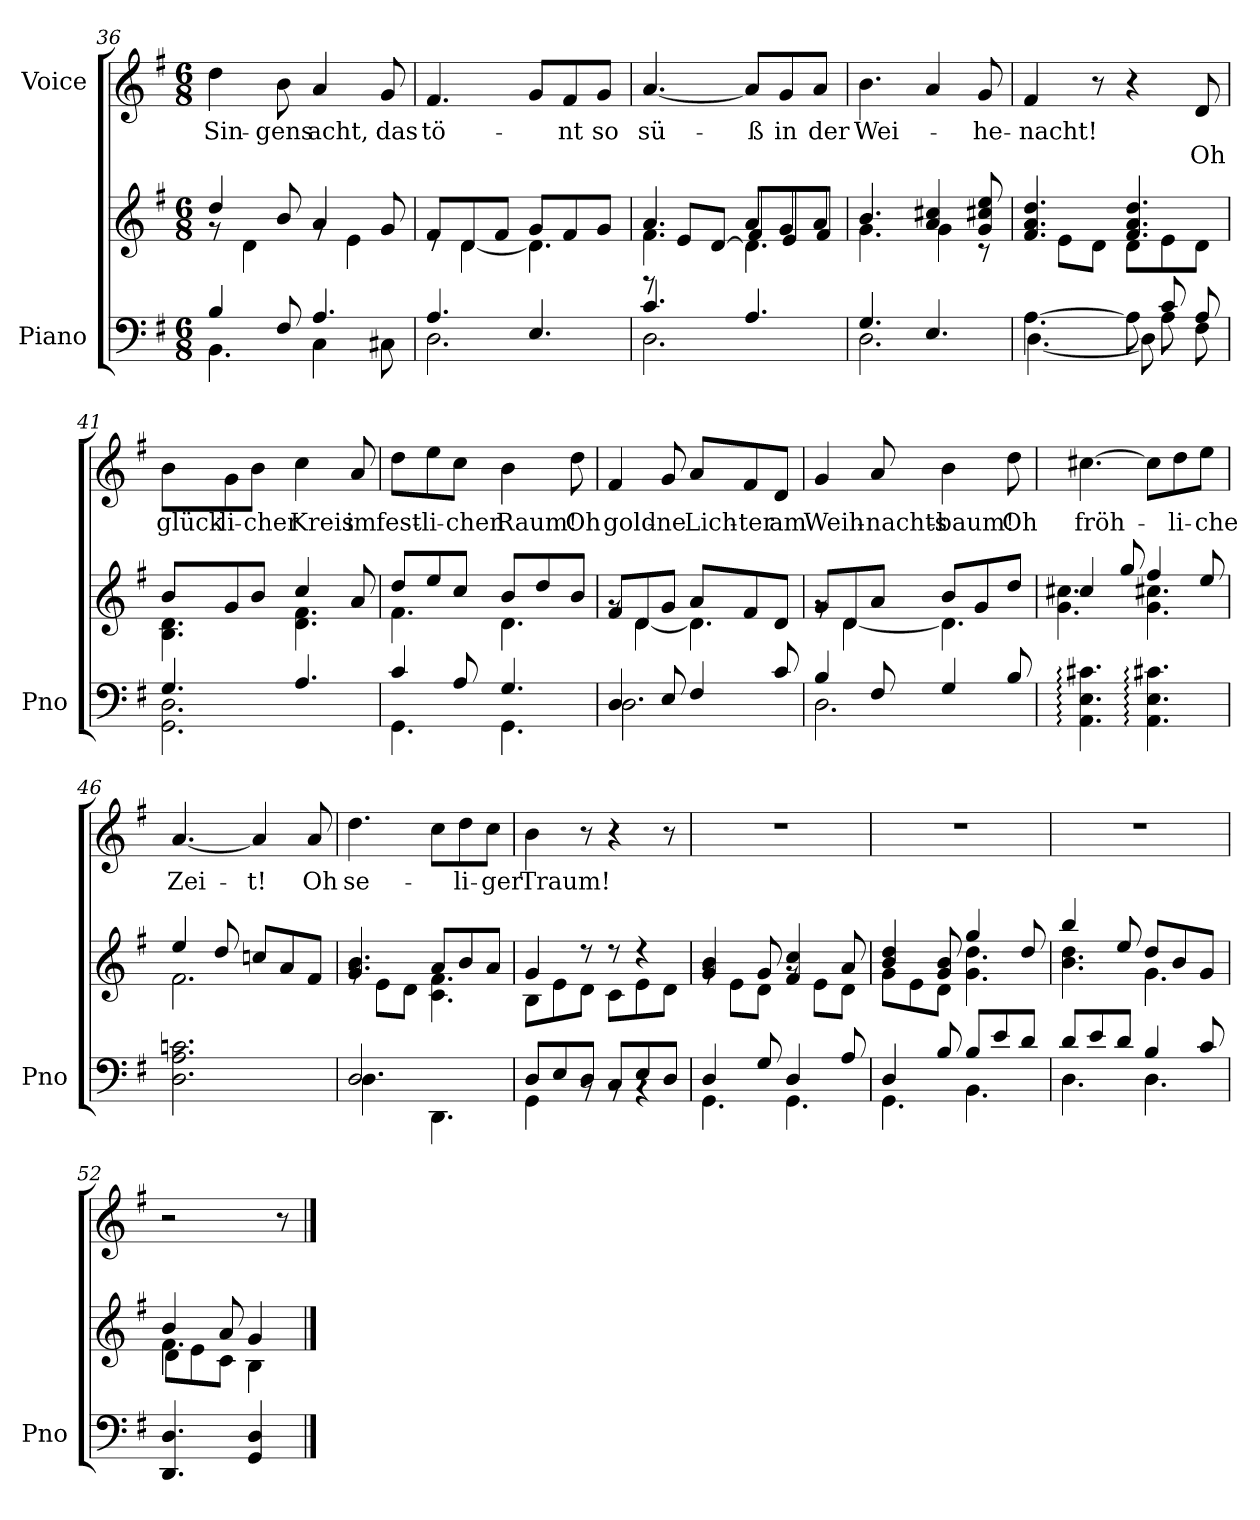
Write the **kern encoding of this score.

**kern	**kern	**kern	**text	**text
*part2	*part2	*part1	*part1	*part1
*staff3	*staff2	*staff1	*staff1	*staff1
*I"Piano	*	*I"Voice	*	*
*I'Pno	*	*	*	*
*clefF4	*clefG2	*clefG2	*	*
*k[f#]	*k[f#]	*k[f#]	*	*
*M6/8	*M6/8	*M6/8	*	*
=36	=36	=36	=36	=36
*^	*^	*	*	*
4B/	4.BB\	4dd/	8rg	4dd\	Sin-	.
.	.	.	4d\	.	.	.
8F#/	.	8b/	.	8b\	-gens	.
4.A/	4C\	4a/	8rg	4a/	acht,	.
.	.	.	4e\	.	.	.
.	8C#X\	8g/	.	8g/	das	.
!!LO:PB:g=z
=37	=37	=37	=37	=37	=37	=37
4.A/	2.D\	8f#/L	8re	4.f#/	tö-	.
.	.	8d/	[4d\	.	.	.
.	.	8f#/J	.	.	.	.
4.E/	.	8g/L	4.d\]	8g/L	.	.
.	.	8f#/	.	8f#/	-nt	.
.	.	8g/J	.	8g/J	so	.
=38	=38	=38	=38	=38	=38	=38
*	*	*	*^	*	*	*
4.c/	2.D\	4.a/	4.f#\	8rD	[4.a/	sü-	.
.	.	.	.	8e/L	.	.	.
.	.	.	.	[8d/J	.	.	.
4.A/	.	8a/L	8f#/L	4.d\]	8a/L]	-ß	.
.	.	8g/	8e/	.	8g/	in	.
.	.	8a/J	8f#/J	.	8a/J	der	.
*	*	*	*v	*v	*	*	*
=39	=39	=39	=39	=39	=39	=39
4.G/	2.D\	4.b/	4.g\	4.b\	Wei-	.
4.E/	.	4a/ 4cc#X/	4g\	4a/	.	.
.	.	8g/ 8cc#X/ 8ee/	8r	8g/	-he-	.
=40	=40	=40	=40	=40	=40	=40
[4.A\	[4.D\	4.f#/ 4.a/ 4.dd/	8rg	4f#/	-nacht!	.
.	.	.	8e\L	.	.	.
.	.	.	8d\J	8r	.	.
8A\]	8D\]	4.f#/ 4.a/ 4.dd/	8d\L	4r	.	.
8c/	8A\	.	8e\	.	.	.
8A/	8F#\	.	8d\J	8d/	.	Oh
!!LO:LB:g=z
=41	=41	=41	=41	=41	=41	=41
4.G/	2.GG\ 2.D\	8b/L	4.B\ 4.d\	8b\L	glück-	.
.	.	8g/	.	8g\	-li-	.
.	.	8b/J	.	8b\J	-cher	.
4.A/	.	4cc/	4.d\ 4.f#\	4cc\	Kreis	.
.	.	8a/	.	8a/	im	.
=42	=42	=42	=42	=42	=42	=42
4c/	4.GG:\	8dd/L	4.f#\	8dd\L	fest-	.
.	.	8ee/	.	8ee\	-li-	.
8A/	.	8cc/J	.	8cc\J	-chen	.
4.G/	4.GG\	8b/L	4.d\	4b\	Raum!	.
.	.	8dd/	.	.	.	.
.	.	8b/J	.	8dd\	Oh	.
=43	=43	=43	=43	=43	=43	=43
4D/	2.D\	8f#/L	8rg	4f#/	gold-	.
.	.	8d/	[4d\	.	.	.
8E/	.	8g/J	.	8g/	-ne	.
4F#/	.	8a/L	4.d\]	8a/L	Lich-	.
.	.	8f#/	.	8f#/	-ter	.
8c/	.	8d/J	.	8d/J	am	.
=44	=44	=44	=44	=44	=44	=44
4B/	2.D\	8g/L	8rg	4g/	Weih-	.
.	.	8d/	[4d\	.	.	.
8F#/	.	8a/J	.	8a/	-nachts-	.
4G/	.	8b/L	4.d\]	4b\	-baum!	.
.	.	8g/	.	.	.	.
8B/	.	8dd/J	.	8dd\	Oh	.
*v	*v	*	*	*	*	*
!!LO:LB:g=z
=45	=45	=45	=45	=45	=45
4.AA\: 4.E\: 4.c#X\:	4cc/	4.g\ 4.cc#X\	[4.cc#X\	fröh-	.
.	8gg/	.	.	.	.
4.AA\: 4.E\: 4.c#X\:	4ff#/	4.g\ 4.cc#X\	8cc#\L]	.	.
.	.	.	8dd\	-li-	.
.	8ee/	.	8ee\J	-che	.
=46	=46	=46	=46	=46	=46
2.D\ 2.A\ 2.cn\	4ee/	2.f#\	[4.a/	Zei-	.
.	8dd/	.	.	.	.
.	8ccn/L	.	4a/]	-t!	.
.	8a/	.	.	.	.
.	8f#/J	.	8a/	Oh	.
=47	=47	=47	=47	=47	=47
*^	*	*	*	*	*
2.D/	4.D\	4.g/ 4.b/	8rg	4.dd\	se-	.
.	.	.	8e\L	.	.	.
.	.	.	8d\J	.	.	.
.	4.DD\	8a/L	4.c\ 4.f#\	8cc\L	.	.
.	.	8b/	.	8dd\	-li-	.
.	.	8a/J	.	8cc\J	-ger	.
=48	=48	=48	=48	=48	=48	=48
8D/L	4GG\	4g/	8B\L	4b\	Traum!	.
8E/	.	.	8e\	.	.	.
8D/J	8rBB	8r	8d\J	8r	.	.
8C/L	8rBB	8r	8c\L	4r	.	.
8E/	4rBB	4r	8e\	.	.	.
8D/J	.	.	8d\J	8r	.	.
!!LO:LB:g=z
=49	=49	=49	=49	=49	=49	=49
4D/	4.GG\	4g/ 4b/	8rg	2.r	.	.
.	.	.	8e\L	.	.	.
8G/	.	8g/	8d\J	.	.	.
4D/	4.GG\	4f#/ 4cc/	8rg	.	.	.
.	.	.	8e\L	.	.	.
8A/	.	8a/	8d\J	.	.	.
=50	=50	=50	=50	=50	=50	=50
4D/	4.GG\	4b/ 4dd/	8g\L	2.r	.	.
.	.	.	8e\	.	.	.
8B/	.	8g/ 8b/	8d\J	.	.	.
8B/L	4.BB\	4gg/	4.g\ 4.dd\	.	.	.
8e/	.	.	.	.	.	.
8d/J	.	8dd/	.	.	.	.
=51	=51	=51	=51	=51	=51	=51
8d/L	4.D\	4bb/	4.b\ 4.dd\	2.r	.	.
8e/	.	.	.	.	.	.
8d/J	.	8ee/	.	.	.	.
4B/	4.D\	8dd/L	4.g\	.	.	.
.	.	8b/	.	.	.	.
8c/	.	8g/J	.	.	.	.
*v	*v	*	*	*	*	*
=52	=52	=52	=52	=52	=52
*	*	*^	*	*	*
4.DD/ 4.D/	4b/	4.f#\	8d\L	2r	.	.
.	.	.	8e\	.	.	.
.	8a/	.	8c\J	.	.	.
4GG/ 4D/	4g/	4ryy	4B\	.	.	.
.	.	.	.	8r	.	.
*	*v	*v	*v	*	*	*
==	==	==	==	==
*-	*-	*-	*-	*-
